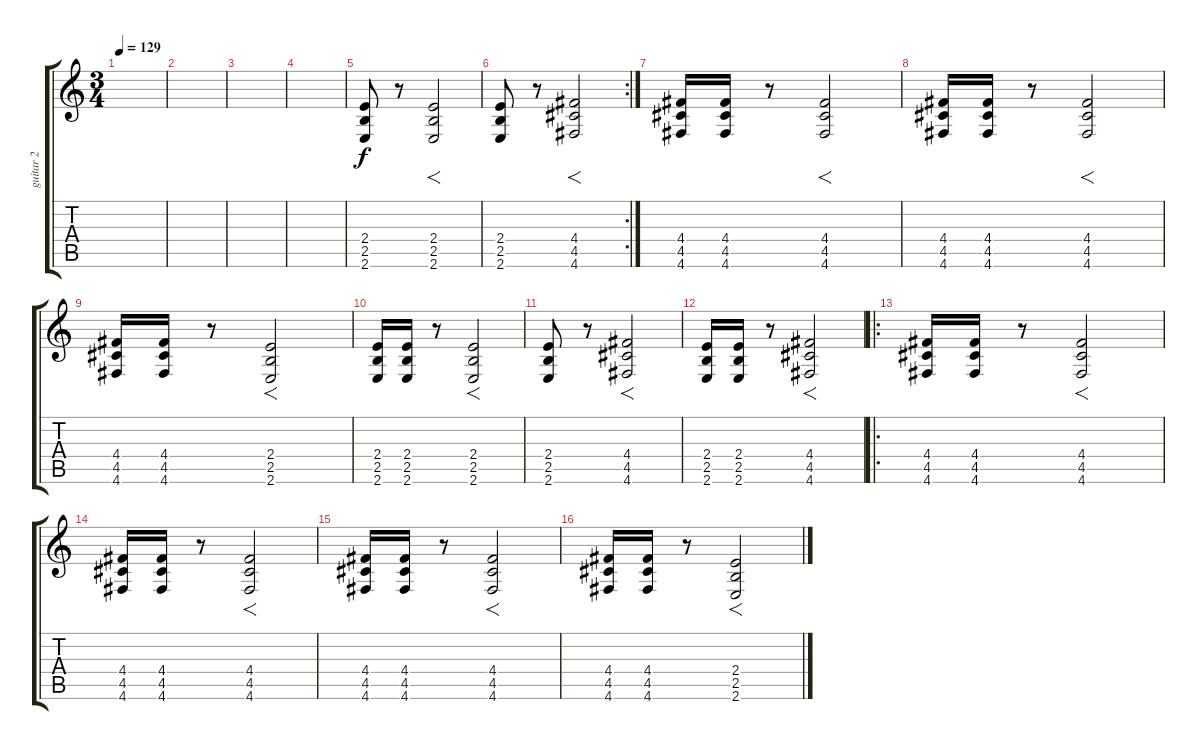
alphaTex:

\track ("guitar 2" "guitar 2") {instrument distortionguitar}
\staff {score tabs}
\tuning (E4 B3 G3 D3 A2 D2) {hide}
\ts (3 4)
\tempo 129
\clef g2
\ks c
|
|
|
|
(2.4 2.5 2.6).8{volume 10} r.8 (2.4 2.5 2.6).2{f} |
\rc 2
(2.4 2.5 2.6).8 r.8 (4.4 4.5 4.6).2{f} |
(4.4 4.5 4.6).16 (4.4 4.5 4.6).16 r.8 (4.4 4.5 4.6).2{f} |
(4.4 4.5 4.6).16 (4.4 4.5 4.6).16 r.8 (4.4 4.5 4.6).2{f} |
(4.4 4.5 4.6).16 (4.4 4.5 4.6).16 r.8 (2.4 2.5 2.6).2{f} |
(2.4 2.5 2.6).16 (2.4 2.5 2.6).16 r.8 (2.4 2.5 2.6).2{f} |
(2.4 2.5 2.6).8 r.8 (4.4 4.5 4.6).2{f} |
(2.4 2.5 2.6).16 (2.4 2.5 2.6).16 r.8 (4.4 4.5 4.6).2{f} |
\ro
(4.4 4.5 4.6).16 (4.4 4.5 4.6).16 r.8 (4.4 4.5 4.6).2{f} |
(4.4 4.5 4.6).16 (4.4 4.5 4.6).16 r.8 (4.4 4.5 4.6).2{f} |
(4.4 4.5 4.6).16 (4.4 4.5 4.6).16 r.8 (4.4 4.5 4.6).2{f} |
(4.4 4.5 4.6).16 (4.4 4.5 4.6).16 r.8 (2.4 2.5 2.6).2{f}
